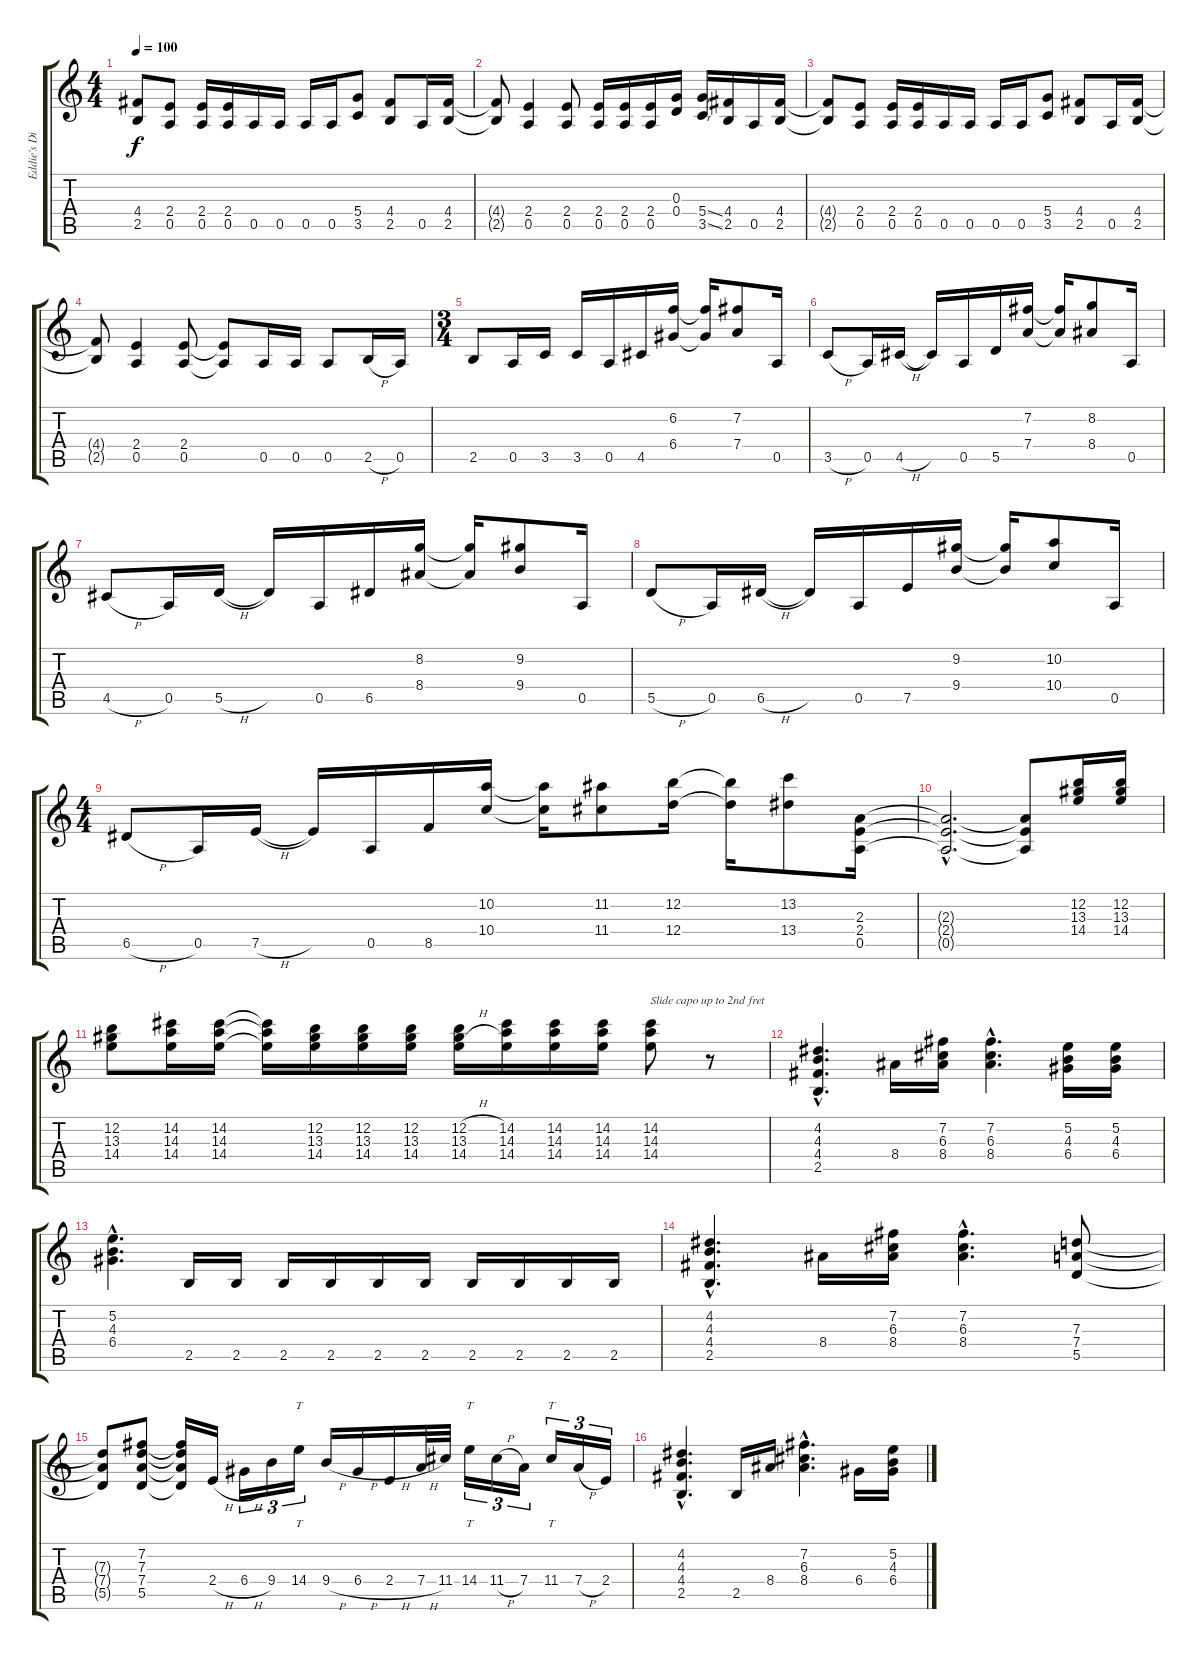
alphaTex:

\track ("Eddie's Distorsion" "Eddie's Di") {instrument overdrivenguitar}
\staff {score tabs}
\tuning (E4 B3 G3 D3 A2 E2) {hide}
\ts (4 4)
\tempo 100
\clef g2
\ks c
(4.4{t} 2.5{t}).8{dy f} (2.4 0.5).8 (2.4 0.5).16 (2.4 0.5).16 0.5.16 0.5.16 0.5.16 0.5.16 (5.4 3.5).8 (4.4 2.5).8 0.5.16 (4.4 2.5).16 |
(4.4{t} 2.5{t}).8 (2.4 0.5).4 (2.4 0.5).8 (2.4 0.5).16 (2.4 0.5).16 (2.4 0.5).16 (0.3 0.4).16 (5.4{ss} 3.5{ss}).16 (4.4 2.5).16 0.5.16 (4.4 2.5).16 |
(4.4{t} 2.5{t}).8 (2.4 0.5).8 (2.4 0.5).16 (2.4 0.5).16 0.5.16 0.5.16 0.5.16 0.5.16 (5.4 3.5).8 (4.4 2.5).8 0.5.16 (4.4 2.5).16 |
(4.4{t} 2.5{t}).8 (2.4 0.5).4 (2.4 0.5).8 (2.4{t} 0.5{t}).8 0.5.16 0.5.16 0.5.8 2.5{h}.16 0.5.16 |
\ts (3 4)
2.5.8 0.5.16 3.5.16 3.5.16 0.5.16 4.5.16 (6.2 6.4).16 (6.2{t} 6.4{t}).16 (7.2 7.4).8 0.5.16 |
3.5{h}.8 0.5.16 4.5{h}.16 4.5{t}.16 0.5.16 5.5.16 (7.2 7.4).16 (7.2{t} 7.4{t}).16 (8.2 8.4).8 0.5.16 |
4.5{h}.8 0.5.16 5.5{h}.16 5.5{t}.16 0.5.16 6.5.16 (8.2 8.4).16 (8.2{t} 8.4{t}).16 (9.2 9.4).8 0.5.16 |
5.5{h}.8 0.5.16 6.5{h}.16 6.5{t}.16 0.5.16 7.5.16 (9.2 9.4).16 (9.2{t} 9.4{t}).16 (10.2 10.4).8 0.5.16 |
\ts (4 4)
6.5{h}.8 0.5.16 7.5{h}.16 7.5{t}.16 0.5.16 8.5.16 (10.2 10.4).16 (10.2{t} 10.4{t}).16 (11.2 11.4).8 (12.2 12.4).16 (12.2{t} 12.4{t}).16 (13.2 13.4).8 (2.3 2.4 0.5).16 |
(2.3{hac t} 2.4{hac t} 0.5{hac t}).2{d} (2.3{t} 2.4{t} 0.5{t}).8 (12.2 13.3 14.4).16 (12.2 13.3 14.4).16 |
(12.2 13.3 14.4).8 (14.2 14.3 14.4).16 (14.2 14.3 14.4).16 (14.2{t} 14.3{t} 14.4{t}).16 (12.2 13.3 14.4).16 (12.2 13.3 14.4).16 (12.2 13.3 14.4).16 (12.2{h} 13.3{h} 14.4).16 (14.2 14.3 14.4).16 (14.2 14.3 14.4).16 (14.2 14.3 14.4).16 (14.2 14.3 14.4).8{txt "Slide capo up to 2nd fret"} r.8 |
(4.2{hac} 4.3{hac} 4.4{hac} 2.5{hac}).4{d} 8.4.16 (7.2 6.3 8.4).16 (7.2{hac} 6.3{hac} 8.4{hac}).4{d} (5.2 4.3 6.4).16 (5.2 4.3 6.4).16 |
(5.2{hac} 4.3{hac} 6.4{hac}).4{d} 2.5.16 2.5.16 2.5.16 2.5.16 2.5.16 2.5.16 2.5.16 2.5.16 2.5.16 2.5.16 |
(4.2{hac} 4.3{hac} 4.4{hac} 2.5{hac}).4{d} 8.4.16 (7.2 6.3 8.4).16 (7.2{hac} 6.3{hac} 8.4{hac}).4{d} (7.3 7.4 5.5).8 |
(7.3{t} 7.4{t} 5.5{t}).8 (7.2 7.3 7.4 5.5).8 (7.2{t} 7.3{t} 7.4{t} 5.5{t}).16 2.4{h}.16 6.4{h}.16{tu (3 2)} 9.4.16{tu (3 2)} 14.4.16{tt tu (3 2)} 9.4{h}.16 6.4{h}.16 2.4{h}.16 7.4{h}.32 11.4.32 14.4.16{tt tu (3 2)} 11.4{h}.16{tu (3 2)} 7.4.16{tu (3 2)} 11.4.16{tt tu (3 2)} 7.4{h}.16{tu (3 2)} 2.4.16{tu (3 2)} |
(4.2{hac} 4.3{hac} 4.4{hac} 2.5{hac}).4{d} 2.5.16 8.4.16 (7.2{hac} 6.3{hac} 8.4{hac}).4{d} 6.4.16 (5.2 4.3 6.4).16
